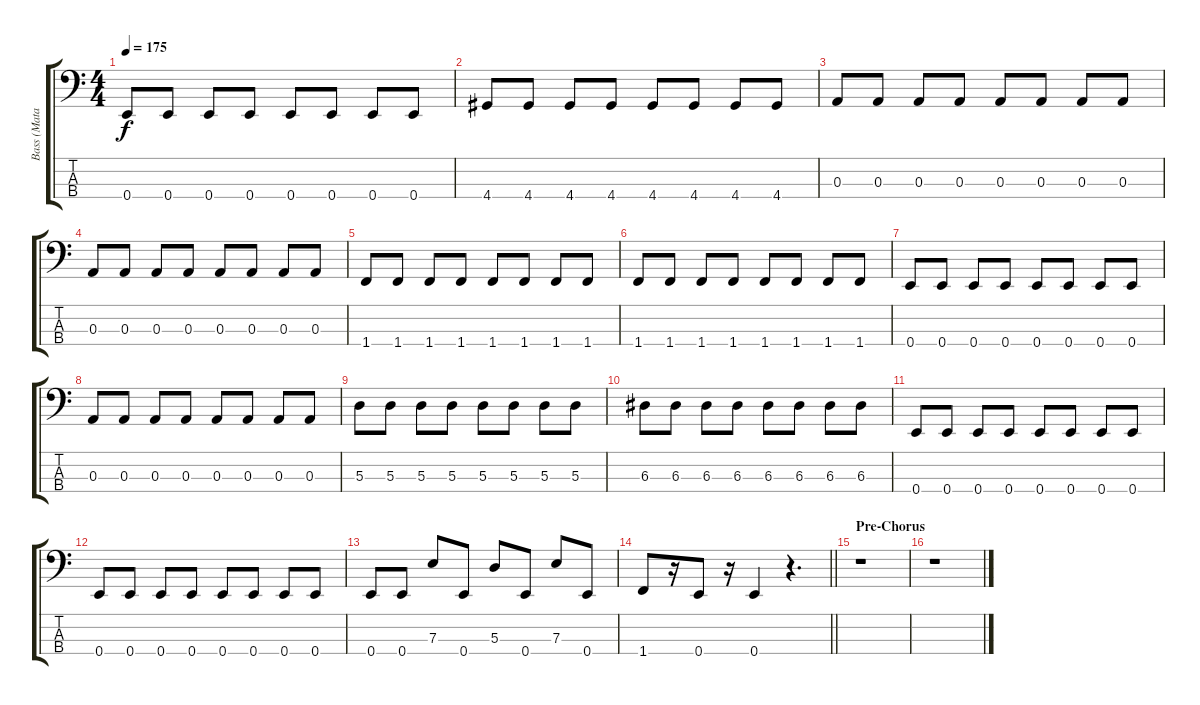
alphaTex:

\track ("Bass (Matatabi)" "Bass (Mata") {instrument electricbasspick}
\staff {score tabs}
\tuning (G2 D2 A1 E1) {hide}
\ts (4 4)
\tempo 175
\clef f4
\ks c
0.4.8{dy f} 0.4.8 0.4.8 0.4.8 0.4.8 0.4.8 0.4.8 0.4.8 |
4.4.8 4.4.8 4.4.8 4.4.8 4.4.8 4.4.8 4.4.8 4.4.8 |
0.3.8 0.3.8 0.3.8 0.3.8 0.3.8 0.3.8 0.3.8 0.3.8 |
0.3.8 0.3.8 0.3.8 0.3.8 0.3.8 0.3.8 0.3.8 0.3.8 |
1.4.8 1.4.8 1.4.8 1.4.8 1.4.8 1.4.8 1.4.8 1.4.8 |
1.4.8 1.4.8 1.4.8 1.4.8 1.4.8 1.4.8 1.4.8 1.4.8 |
0.4.8 0.4.8 0.4.8 0.4.8 0.4.8 0.4.8 0.4.8 0.4.8 |
0.3.8 0.3.8 0.3.8 0.3.8 0.3.8 0.3.8 0.3.8 0.3.8 |
5.3.8 5.3.8 5.3.8 5.3.8 5.3.8 5.3.8 5.3.8 5.3.8 |
6.3.8 6.3.8 6.3.8 6.3.8 6.3.8 6.3.8 6.3.8 6.3.8 |
0.4.8 0.4.8 0.4.8 0.4.8 0.4.8 0.4.8 0.4.8 0.4.8 |
0.4.8 0.4.8 0.4.8 0.4.8 0.4.8 0.4.8 0.4.8 0.4.8 |
0.4.8 0.4.8 7.3.8 0.4.8 5.3.8 0.4.8 7.3.8 0.4.8 |
\barLineRight lightlight
1.4.8 r.16 0.4.8 r.16 0.4.4 r.4{d} |
\section ("" "Pre-Chorus")
r.1 |
r.1
